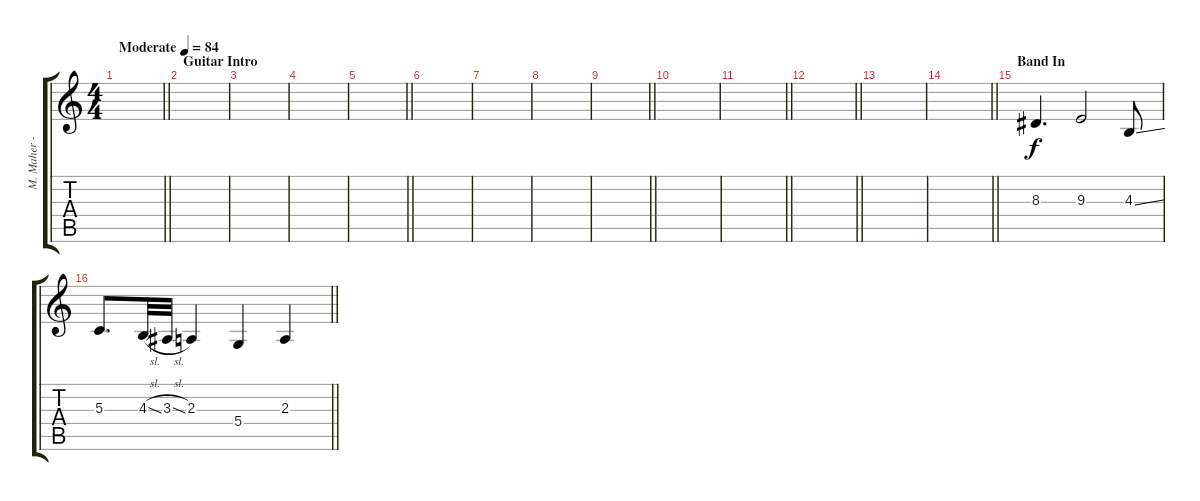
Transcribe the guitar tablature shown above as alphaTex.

\track ("M. Maher - Trumpet" "M. Maher -") {instrument trumpet}
\staff {score tabs}
\tuning (E4 B3 G3 D3 A2 E2) {hide}
\ts (4 4)
\tempo (84 "Moderate")
\clef g2
\barLineRight lightlight
\ks c
|
\section ("" "Guitar Intro")
|
|
|
\barLineRight lightlight
|
|
|
|
\barLineRight lightlight
|
|
\barLineRight lightlight
|
\barLineRight lightlight
|
|
\barLineRight lightlight
|
\section ("" "Band In")
8.3.4{d} 9.3.2 4.3{ss}.8 |
\barLineRight lightlight
5.3.8{d} 4.3{sl}.32 3.3{sl}.32 2.3.4 5.4.4 2.3.4
